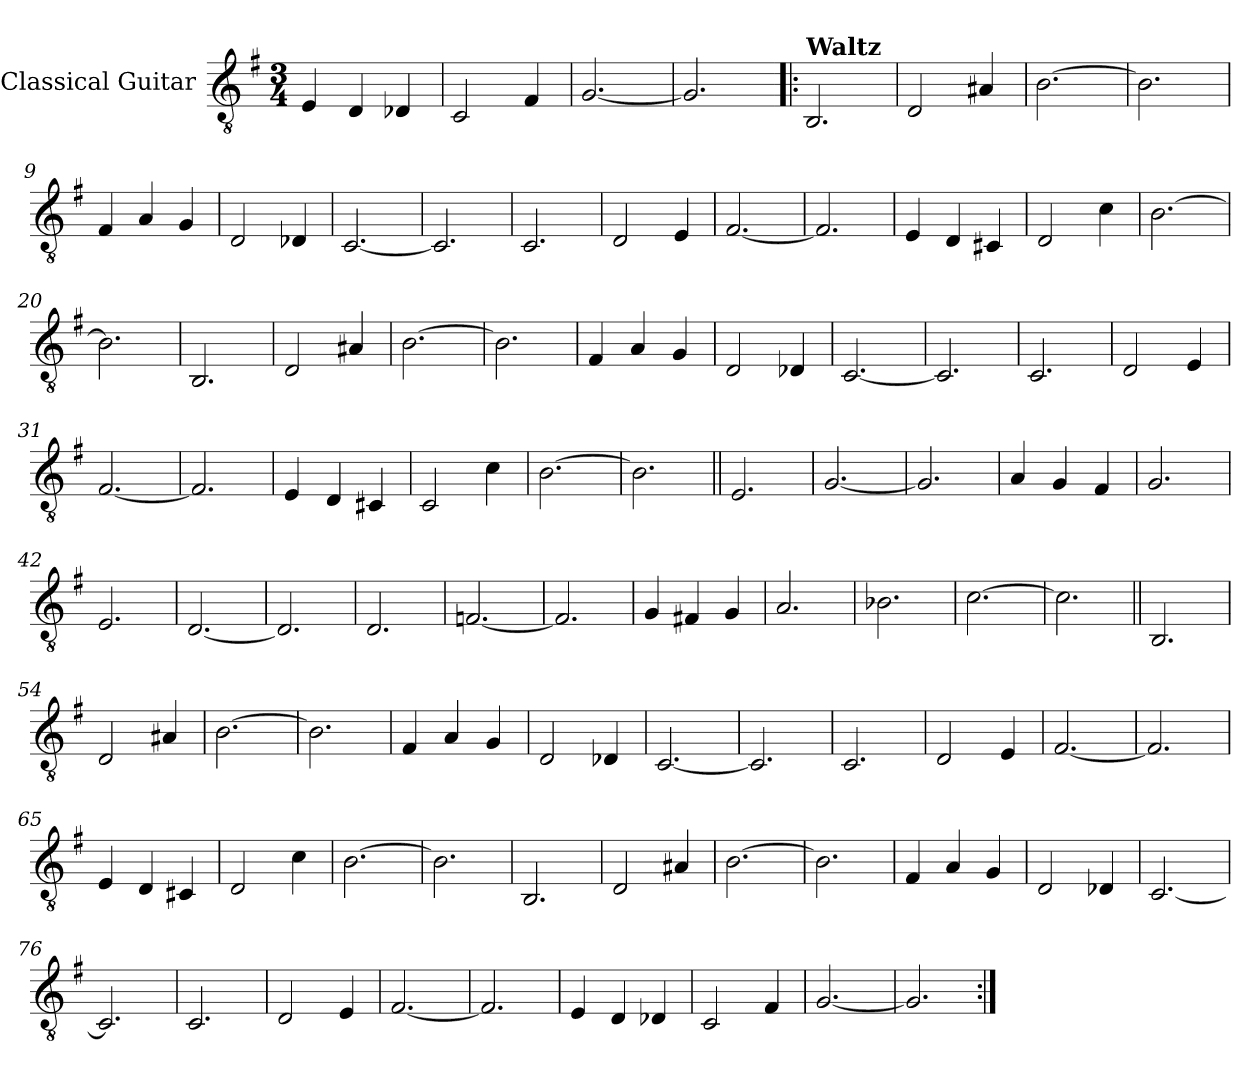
**kern
*part1
*staff1
*I"Classical Guitar
*I'Guit.
*clefGv2
*k[f#]
*M3/4
=1
4E/
4D/
4D-X/
=2
2C/
4F#/
=3
[2.G/
=4
2.G/]
=5!|:
*MM176
!LO:TX:a:B:t=Waltz
2.BB/
=6
2D/
4A#X/
=7
[2.B\
=8
2.B\]
=9
4F#/
4A/
4G/
=10
2D/
4D-X/
=11
[2.C/
!!LO:LB:g=z
=12
2.C/]
=13
2.C/
=14
2D/
4E/
=15
[2.F#/
=16
2.F#/]
=17
4E/
4D/
4C#X/
=18
2D/
4c\
=19
[2.B\
=20
2.B\]
=21
2.BB/
=22
2D/
4A#X/
=23
[2.B\
!!LO:LB:g=z
=24
2.B\]
=25
4F#/
4A/
4G/
=26
2D/
4D-X/
=27
[2.C/
=28
2.C/]
=29
2.C/
=30
2D/
4E/
=31
[2.F#/
=32
2.F#/]
=33
4E/
4D/
4C#X/
=34
2C/
4c\
=35
[2.B\
=36
2.B\]
!!LO:LB:g=z
=37||
2.E/
=38
[2.G/
=39
2.G/]
=40
4A/
4G/
4F#/
=41
2.G/
=42
2.E/
=43
[2.D/
=44
2.D/]
=45
2.D/
=46
[2.Fn/
=47
2.F/]
=48
4G/
4F#X/
4G/
=49
2.A/
=50
2.B-X\
!!LO:LB:g=z
=51
[2.c\
=52
2.c\]
=53||
2.BB/
=54
2D/
4A#X/
=55
[2.B\
=56
2.B\]
=57
4F#/
4A/
4G/
=58
2D/
4D-X/
=59
[2.C/
=60
2.C/]
=61
2.C/
=62
2D/
4E/
=63
[2.F#/
!!LO:LB:g=z
=64
2.F#/]
=65
4E/
4D/
4C#X/
=66
2D/
4c\
=67
[2.B\
=68
2.B\]
=69
2.BB/
=70
2D/
4A#X/
=71
[2.B\
=72
2.B\]
=73
4F#/
4A/
4G/
=74
2D/
4D-X/
!!LO:LB:g=z
=75
[2.C/
=76
2.C/]
=77
2.C/
=78
2D/
4E/
=79
[2.F#/
=80
2.F#/]
=81
4E/
4D/
4D-X/
=82
2C/
4F#/
=83
[2.G/
=84
2.G/]
=:|!
*-
